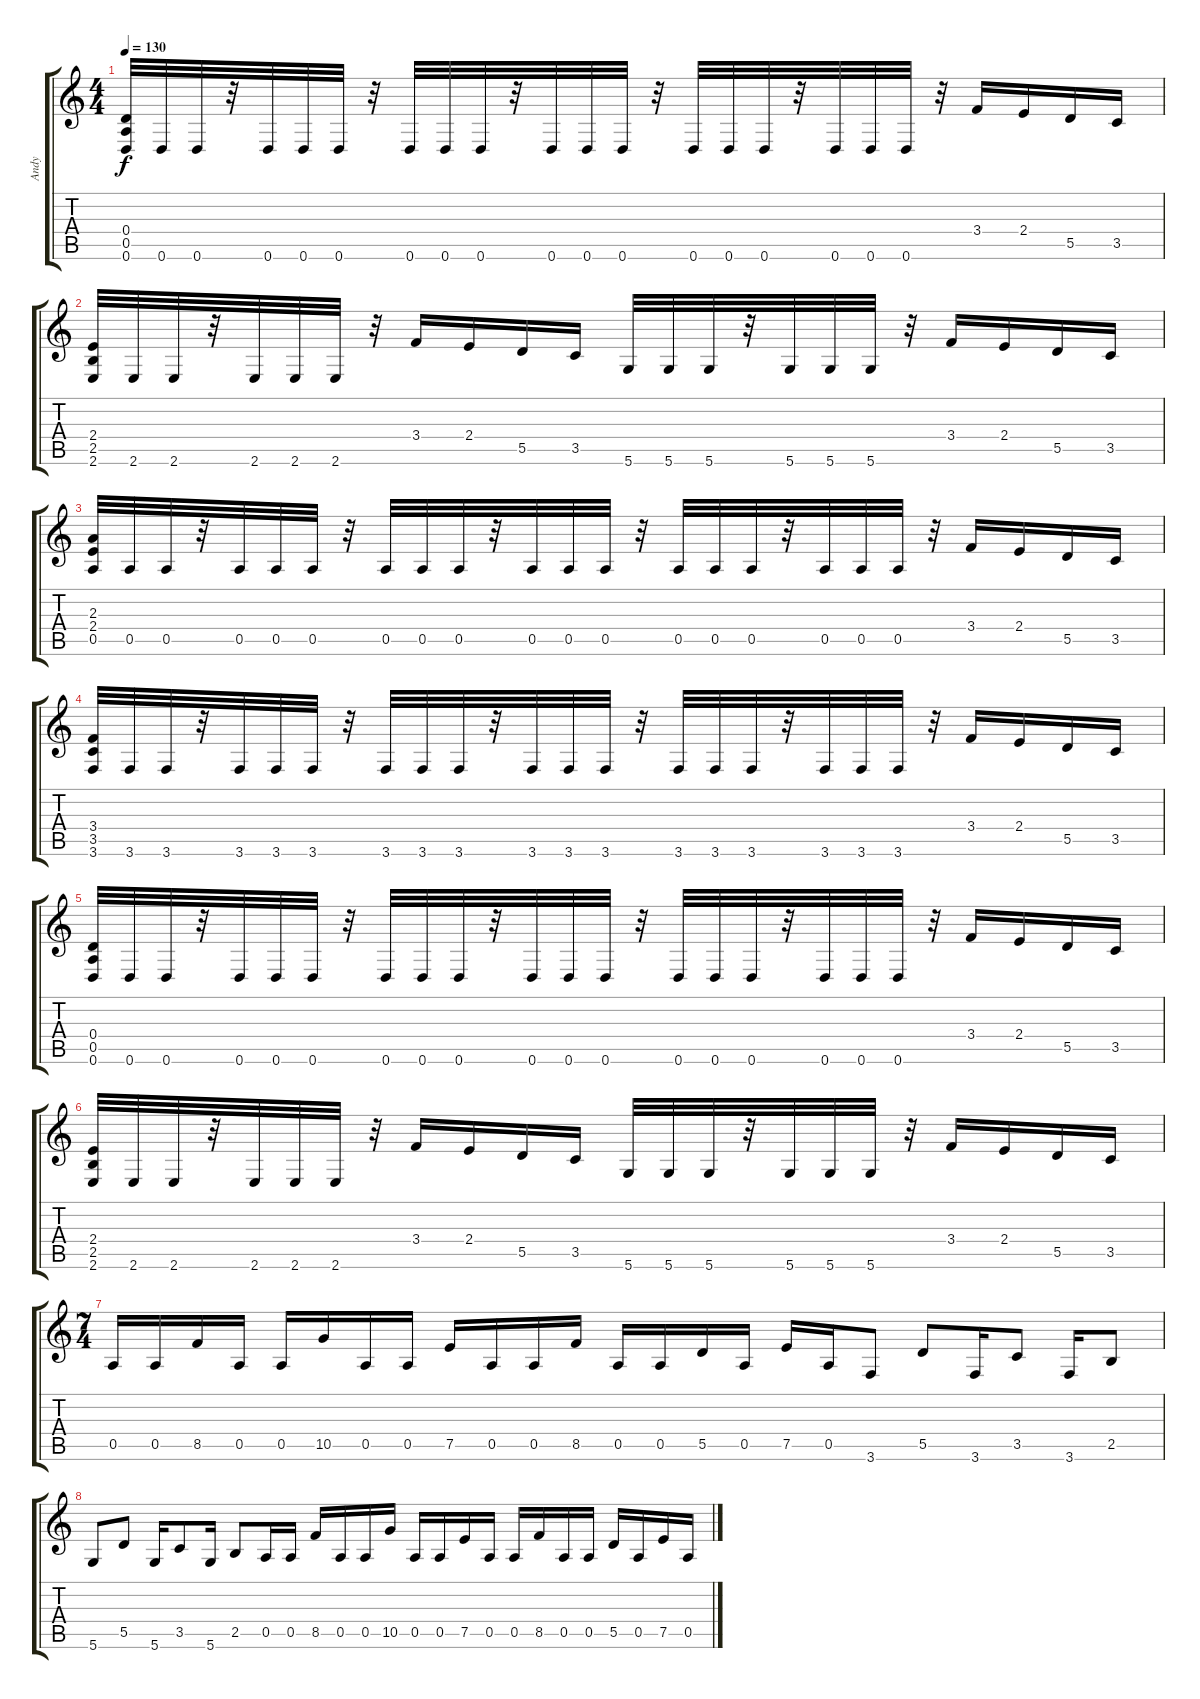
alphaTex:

\track ("Andy" "Andy") {instrument distortionguitar}
\staff {score tabs}
\tuning (E4 B3 G3 D3 A2 D2) {hide}
\ts (4 4)
\tempo 130
\clef g2
\ks c
(0.4 0.5 0.6).32{dy f} 0.6.32 0.6.32 r.32 0.6.32 0.6.32 0.6.32 r.32 0.6.32 0.6.32 0.6.32 r.32 0.6.32 0.6.32 0.6.32 r.32 0.6.32 0.6.32 0.6.32 r.32 0.6.32 0.6.32 0.6.32 r.32 3.4.16 2.4.16 5.5.16 3.5.16 |
(2.4 2.5 2.6).32 2.6.32 2.6.32 r.32 2.6.32 2.6.32 2.6.32 r.32 3.4.16 2.4.16 5.5.16 3.5.16 5.6.32 5.6.32 5.6.32 r.32 5.6.32 5.6.32 5.6.32 r.32 3.4.16 2.4.16 5.5.16 3.5.16 |
(2.3 2.4 0.5).32 0.5.32 0.5.32 r.32 0.5.32 0.5.32 0.5.32 r.32 0.5.32 0.5.32 0.5.32 r.32 0.5.32 0.5.32 0.5.32 r.32 0.5.32 0.5.32 0.5.32 r.32 0.5.32 0.5.32 0.5.32 r.32 3.4.16 2.4.16 5.5.16 3.5.16 |
(3.4 3.5 3.6).32 3.6.32 3.6.32 r.32 3.6.32 3.6.32 3.6.32 r.32 3.6.32 3.6.32 3.6.32 r.32 3.6.32 3.6.32 3.6.32 r.32 3.6.32 3.6.32 3.6.32 r.32 3.6.32 3.6.32 3.6.32 r.32 3.4.16 2.4.16 5.5.16 3.5.16 |
(0.4 0.5 0.6).32 0.6.32 0.6.32 r.32 0.6.32 0.6.32 0.6.32 r.32 0.6.32 0.6.32 0.6.32 r.32 0.6.32 0.6.32 0.6.32 r.32 0.6.32 0.6.32 0.6.32 r.32 0.6.32 0.6.32 0.6.32 r.32 3.4.16 2.4.16 5.5.16 3.5.16 |
(2.4 2.5 2.6).32 2.6.32 2.6.32 r.32 2.6.32 2.6.32 2.6.32 r.32 3.4.16 2.4.16 5.5.16 3.5.16 5.6.32 5.6.32 5.6.32 r.32 5.6.32 5.6.32 5.6.32 r.32 3.4.16 2.4.16 5.5.16 3.5.16 |
\ts (7 4)
0.5.16 0.5.16 8.5.16 0.5.16 0.5.16 10.5.16 0.5.16 0.5.16 7.5.16 0.5.16 0.5.16 8.5.16 0.5.16 0.5.16 5.5.16 0.5.16 7.5.16 0.5.16 3.6.8 5.5.8 3.6.16 3.5.8 3.6.16 2.5.8 |
5.6.8 5.5.8 5.6.16 3.5.8 5.6.16 2.5.8 0.5.16 0.5.16 8.5.16 0.5.16 0.5.16 10.5.16 0.5.16 0.5.16 7.5.16 0.5.16 0.5.16 8.5.16 0.5.16 0.5.16 5.5.16 0.5.16 7.5.16 0.5.16
